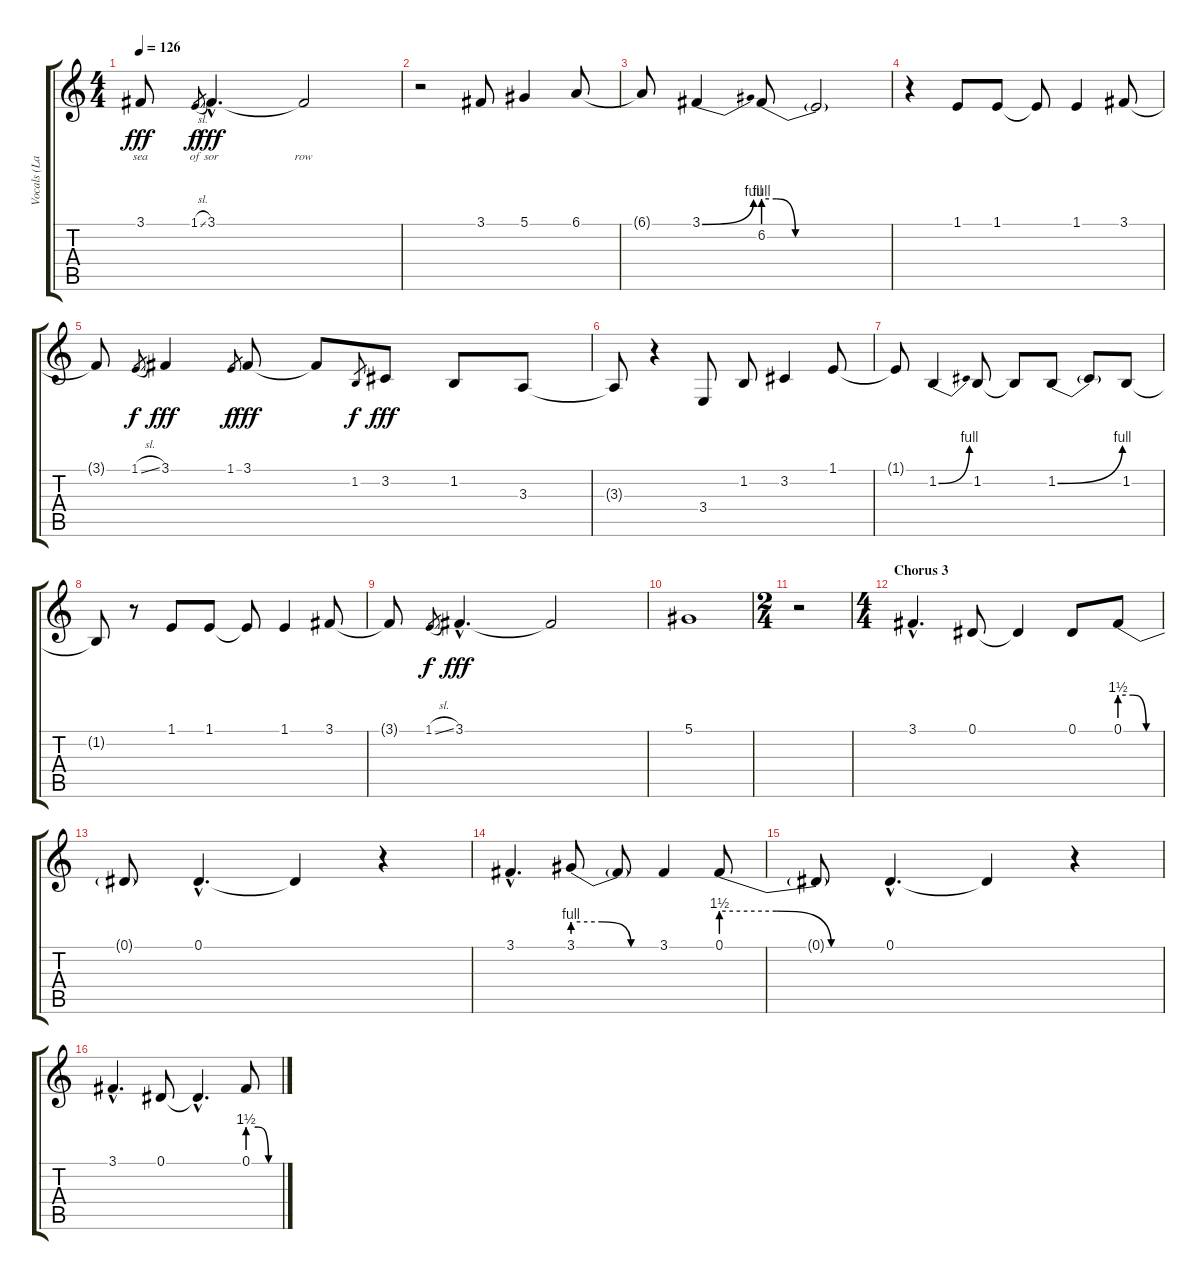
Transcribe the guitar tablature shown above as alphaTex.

\track ("Vocals (Layne)" "Vocals (La") {instrument lead1square}
\staff {score tabs}
\tuning (Eb4 Bb3 Gb3 Db3 Ab2 Eb2) {hide}
\ts (4 4)
\tempo 126
\clef g2
\ks c
3.1{t}.8{lyrics (0 "sea") lyrics (1 "") lyrics (2 "") lyrics (3 "") lyrics (4 "") dy fff} 1.1{sl}.8{lyrics (0 "of") lyrics (1 "") lyrics (2 "") lyrics (3 "") lyrics (4 "") gr dy f} 3.1{hac}.4{d lyrics (0 "sor") lyrics (1 "") lyrics (2 "") lyrics (3 "") lyrics (4 "") dy fff} 3.1{t}.2{lyrics (0 "row") lyrics (1 "") lyrics (2 "") lyrics (3 "") lyrics (4 "")} |
r.2 3.1.8 5.1.4 6.1.8 |
6.1{t}.8 3.1{be (bend 0 0 60 4)}.4 6.2{be (custom 0 4 6 4 15 0 20 0 40 0 60 0)}.8 6.2{t}.2 |
r.4 1.1.8 1.1.8 1.1{t}.8 1.1.4 3.1.8 |
3.1{t}.8 1.1{sl}.8{gr dy f} 3.1.4{dy fff} 1.1.8{gr dy f} 3.1.8{dy fff} 3.1{t}.8 1.2.8{gr dy f} 3.2.8{dy fff} 1.2.8 3.3.8 |
3.3{t}.8 r.4 3.4.8 1.2.8 3.2.4 1.1.8 |
1.1{t}.8 1.2{be (bend 0 0 60 4)}.4 1.2.8 1.2{t}.8 1.2{be (bend 0 0 60 4)}.8 1.2{t}.8 1.2.8 |
1.2{t}.8 r.8 1.1.8 1.1.8 1.1{t}.8 1.1.4 3.1.8 |
3.1{t}.8 1.1{sl}.8{gr dy f} 3.1{hac}.4{d dy fff} 3.1{t}.2 |
5.1.1 |
\ts (2 4)
r.2 |
\ts (4 4)
\section ("" "Chorus 3")
3.1{hac}.4{d} 0.1.8 0.1{t}.4 0.1.8 0.1{be (custom 0 6 20 6 40 0 60 0)}.8 |
0.1{t}.8 0.1{hac}.4{d} 0.1{t}.4 r.4 |
3.1{hac}.4{d} 3.1{be (custom 0 4 20 4 40 0 60 0)}.8 3.1{t}.8 3.1.4 0.1{be (custom 0 6 20 6 40 0 60 0)}.8 |
0.1{t}.8 0.1{hac}.4{d} 0.1{t}.4 r.4 |
3.1{hac}.4{d} 0.1.8 0.1{hac t}.4{d} 0.1{be (custom 0 6 20 6 40 0 60 0)}.8
